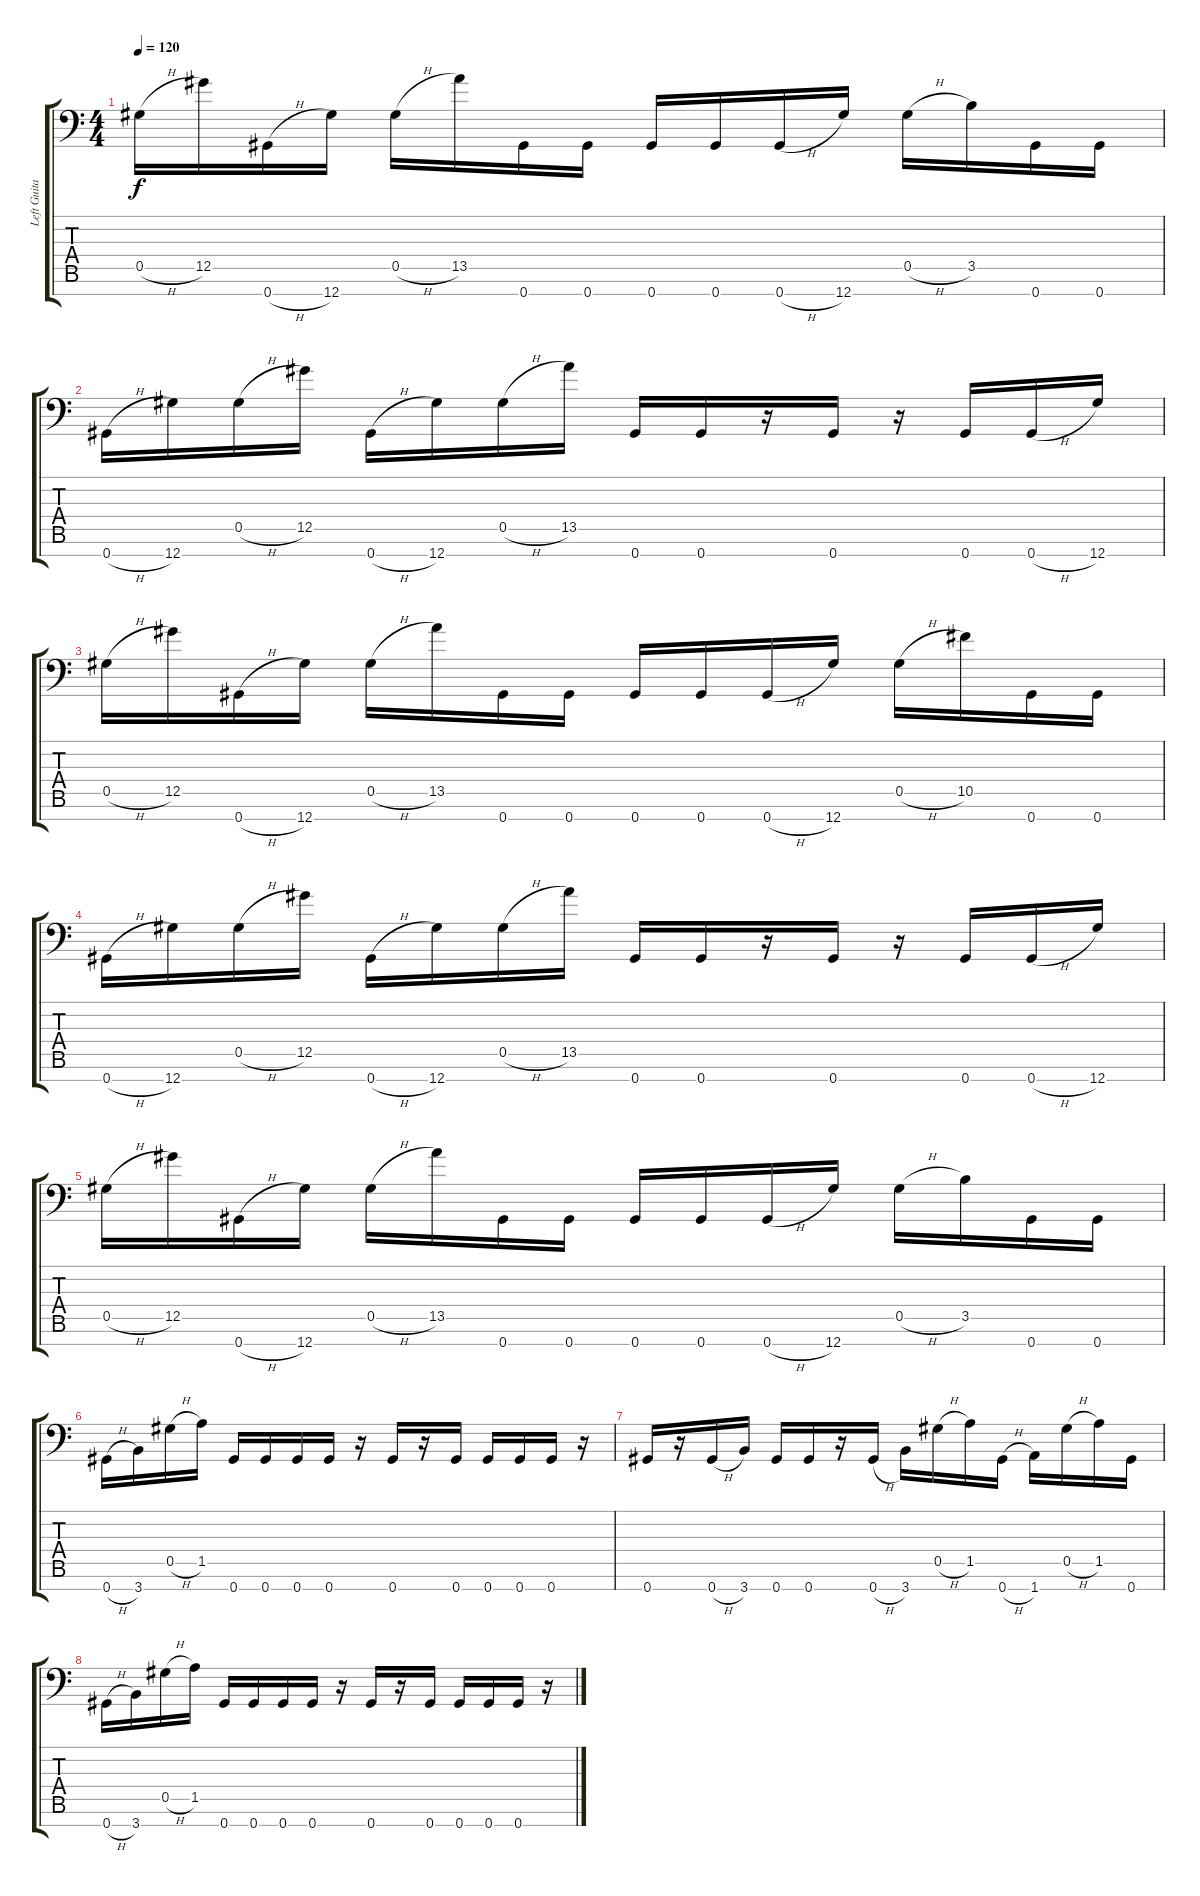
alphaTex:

\track ("Left Guitar" "Left Guita") {instrument overdrivenguitar}
\staff {score tabs}
\tuning (Eb4 Bb3 Gb3 Db3 Ab2 Eb2 Ab1) {hide}
\ts (4 4)
\tempo 120
\clef f4
\ks c
0.5{h}.16{dy f} 12.5.16 0.7{h}.16 12.7.16 0.5{h}.16 13.5.16 0.7.16 0.7.16 0.7.16 0.7.16 0.7{h}.16 12.7.16 0.5{h}.16 3.5.16 0.7.16 0.7.16 |
0.7{h}.16 12.7.16 0.5{h}.16 12.5.16 0.7{h}.16 12.7.16 0.5{h}.16 13.5.16 0.7.16 0.7.16 r.16 0.7.16 r.16 0.7.16 0.7{h}.16 12.7.16 |
0.5{h}.16 12.5.16 0.7{h}.16 12.7.16 0.5{h}.16 13.5.16 0.7.16 0.7.16 0.7.16 0.7.16 0.7{h}.16 12.7.16 0.5{h}.16 10.5.16 0.7.16 0.7.16 |
0.7{h}.16 12.7.16 0.5{h}.16 12.5.16 0.7{h}.16 12.7.16 0.5{h}.16 13.5.16 0.7.16 0.7.16 r.16 0.7.16 r.16 0.7.16 0.7{h}.16 12.7.16 |
0.5{h}.16 12.5.16 0.7{h}.16 12.7.16 0.5{h}.16 13.5.16 0.7.16 0.7.16 0.7.16 0.7.16 0.7{h}.16 12.7.16 0.5{h}.16 3.5.16 0.7.16 0.7.16 |
0.7{h}.16 3.7.16 0.5{h}.16 1.5.16 0.7.16 0.7.16 0.7.16 0.7.16 r.16 0.7.16 r.16 0.7.16 0.7.16 0.7.16 0.7.16 r.16 |
0.7.16 r.16 0.7{h}.16 3.7.16 0.7.16 0.7.16 r.16 0.7{h}.16 3.7.16 0.5{h}.16 1.5.16 0.7{h}.16 1.7.16 0.5{h}.16 1.5.16 0.7.16 |
0.7{h}.16 3.7.16 0.5{h}.16 1.5.16 0.7.16 0.7.16 0.7.16 0.7.16 r.16 0.7.16 r.16 0.7.16 0.7.16 0.7.16 0.7.16 r.16
